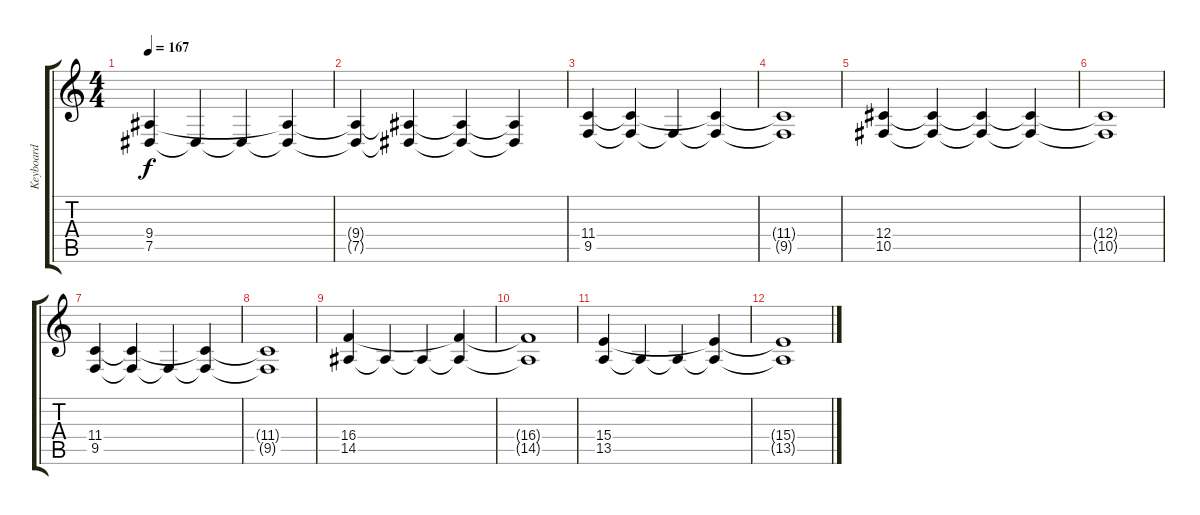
\track ("Keyboard" "Keyboard") {instrument choiraahs}
\staff {score tabs}
\tuning (Eb4 Bb3 Gb3 Db3 Ab2 Eb2) {hide}
\ts (4 4)
\tempo 167
\clef g2
\ks c
(9.4 7.5).4{dy f} 7.5{t}.4 7.5{t}.4 (9.4{t} 7.5{t}).4 |
(9.4{t} 7.5{t}).4 (9.4{t} 7.5{t}).4 (9.4{t} 7.5{t}).4 (9.4{t} 7.5{t}).4 |
(11.4 9.5).4 (11.4{t} 9.5{t}).4 9.5{t}.4 (11.4{t} 9.5{t}).4 |
(11.4{t} 9.5{t}).1 |
(12.4 10.5).4 (12.4{t} 10.5{t}).4 (12.4{t} 10.5{t}).4 (12.4{t} 10.5{t}).4 |
(12.4{t} 10.5{t}).1 |
(11.4 9.5).4 (11.4{t} 9.5{t}).4 9.5{t}.4 (11.4{t} 9.5{t}).4 |
(11.4{t} 9.5{t}).1 |
(16.4 14.5).4 14.5{t}.4 14.5{t}.4 (16.4{t} 14.5{t}).4 |
(16.4{t} 14.5{t}).1 |
(15.4 13.5).4 13.5{t}.4 13.5{t}.4 (15.4{t} 13.5{t}).4 |
(15.4{t} 13.5{t}).1
